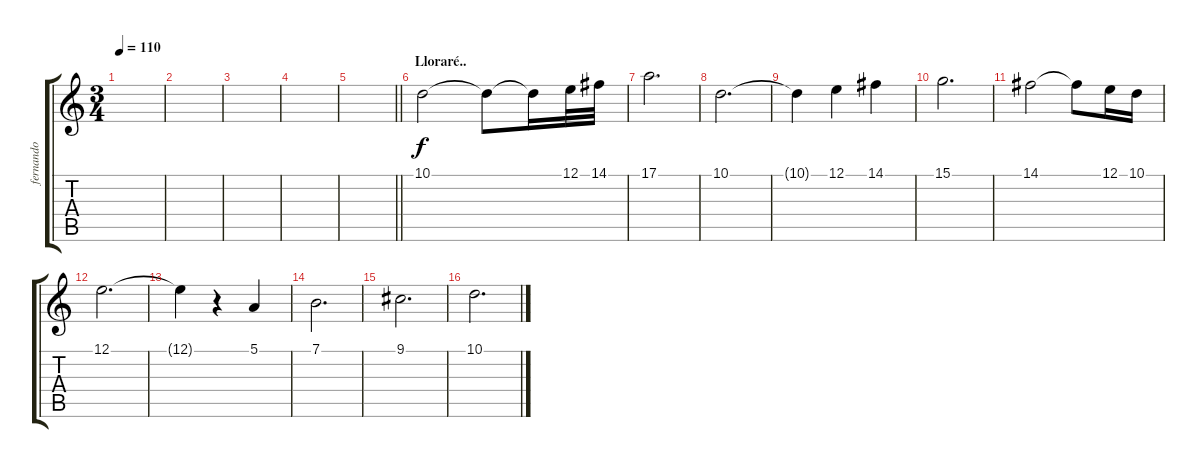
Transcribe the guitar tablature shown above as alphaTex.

\track ("fernando" "fernando") {instrument piccolo}
\staff {score tabs}
\tuning (E4 B3 G3 D3 A2 E2) {hide}
\ts (3 4)
\tempo 110
\clef g2
\ks c
|
|
|
|
\barLineRight lightlight
|
\section ("" "Lloraré..")
10.1.2 10.1{t}.8 10.1{t}.16 12.1.32 14.1.32 |
17.1.2{d} |
10.1.2{d} |
10.1{t}.4 12.1.4 14.1.4 |
15.1.2{d} |
14.1.2 14.1{t}.8 12.1.16 10.1.16 |
12.1.2{d} |
12.1{t}.4 r.4 5.1.4 |
7.1.2{d} |
9.1.2{d} |
10.1.2{d}
